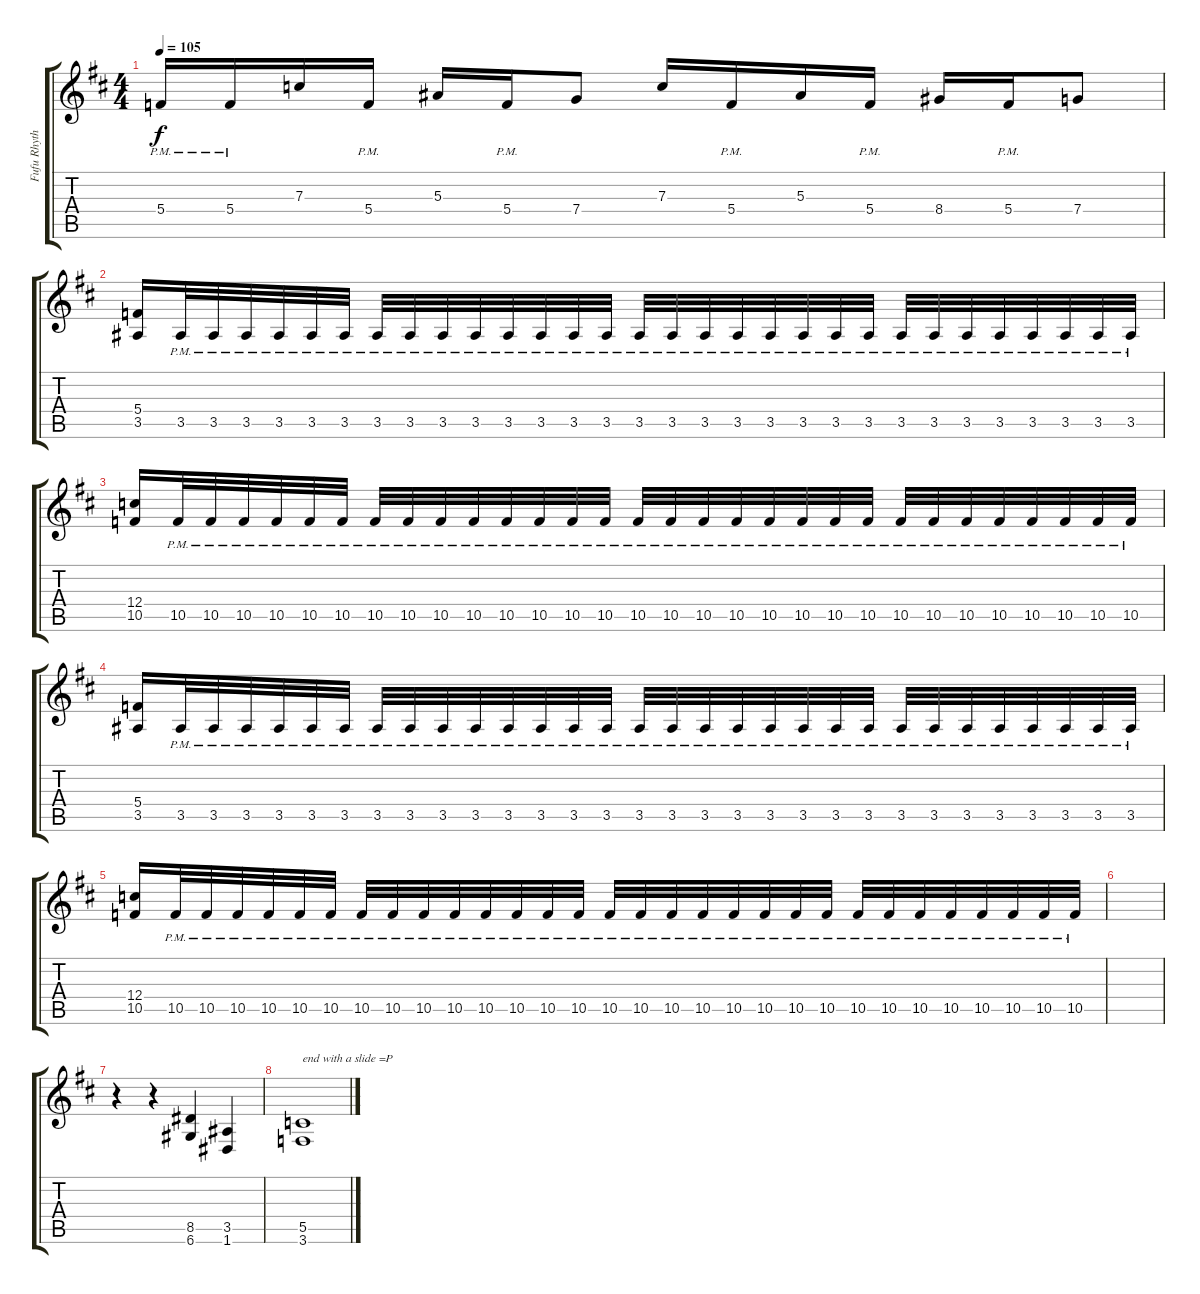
\track ("Fufu Rhythm" "Fufu Rhyth") {instrument distortionguitar}
\staff {score tabs}
\tuning (D4 A3 F3 C3 G2 D2) {hide}
\ts (4 4)
\tempo 105
\clef g2
\ks d
5.4{pm}.16{dy f} 5.4{pm}.16 7.3.16 5.4{pm}.16 5.3.16 5.4{pm}.16 7.4.8 7.3.16 5.4{pm}.16 5.3.16 5.4{pm}.16 8.4.16 5.4{pm}.16 7.4.8 |
(5.4 3.5).16 3.5{pm}.32 3.5{pm}.32 3.5{pm}.32 3.5{pm}.32 3.5{pm}.32 3.5{pm}.32 3.5{pm}.32 3.5{pm}.32 3.5{pm}.32 3.5{pm}.32 3.5{pm}.32 3.5{pm}.32 3.5{pm}.32 3.5{pm}.32 3.5{pm}.32 3.5{pm}.32 3.5{pm}.32 3.5{pm}.32 3.5{pm}.32 3.5{pm}.32 3.5{pm}.32 3.5{pm}.32 3.5{pm}.32 3.5{pm}.32 3.5{pm}.32 3.5{pm}.32 3.5{pm}.32 3.5{pm}.32 3.5{pm}.32 3.5{pm}.32 |
(12.4 10.5).16 10.5{pm}.32 10.5{pm}.32 10.5{pm}.32 10.5{pm}.32 10.5{pm}.32 10.5{pm}.32 10.5{pm}.32 10.5{pm}.32 10.5{pm}.32 10.5{pm}.32 10.5{pm}.32 10.5{pm}.32 10.5{pm}.32 10.5{pm}.32 10.5{pm}.32 10.5{pm}.32 10.5{pm}.32 10.5{pm}.32 10.5{pm}.32 10.5{pm}.32 10.5{pm}.32 10.5{pm}.32 10.5{pm}.32 10.5{pm}.32 10.5{pm}.32 10.5{pm}.32 10.5{pm}.32 10.5{pm}.32 10.5{pm}.32 10.5{pm}.32 |
(5.4 3.5).16 3.5{pm}.32 3.5{pm}.32 3.5{pm}.32 3.5{pm}.32 3.5{pm}.32 3.5{pm}.32 3.5{pm}.32 3.5{pm}.32 3.5{pm}.32 3.5{pm}.32 3.5{pm}.32 3.5{pm}.32 3.5{pm}.32 3.5{pm}.32 3.5{pm}.32 3.5{pm}.32 3.5{pm}.32 3.5{pm}.32 3.5{pm}.32 3.5{pm}.32 3.5{pm}.32 3.5{pm}.32 3.5{pm}.32 3.5{pm}.32 3.5{pm}.32 3.5{pm}.32 3.5{pm}.32 3.5{pm}.32 3.5{pm}.32 3.5{pm}.32 |
(12.4 10.5).16 10.5{pm}.32 10.5{pm}.32 10.5{pm}.32 10.5{pm}.32 10.5{pm}.32 10.5{pm}.32 10.5{pm}.32 10.5{pm}.32 10.5{pm}.32 10.5{pm}.32 10.5{pm}.32 10.5{pm}.32 10.5{pm}.32 10.5{pm}.32 10.5{pm}.32 10.5{pm}.32 10.5{pm}.32 10.5{pm}.32 10.5{pm}.32 10.5{pm}.32 10.5{pm}.32 10.5{pm}.32 10.5{pm}.32 10.5{pm}.32 10.5{pm}.32 10.5{pm}.32 10.5{pm}.32 10.5{pm}.32 10.5{pm}.32 10.5{pm}.32 |
|
r.4 r.4 (8.5 6.6).4 (3.5 1.6).4 |
(5.5 3.6).1{txt "end with a slide =P"}
